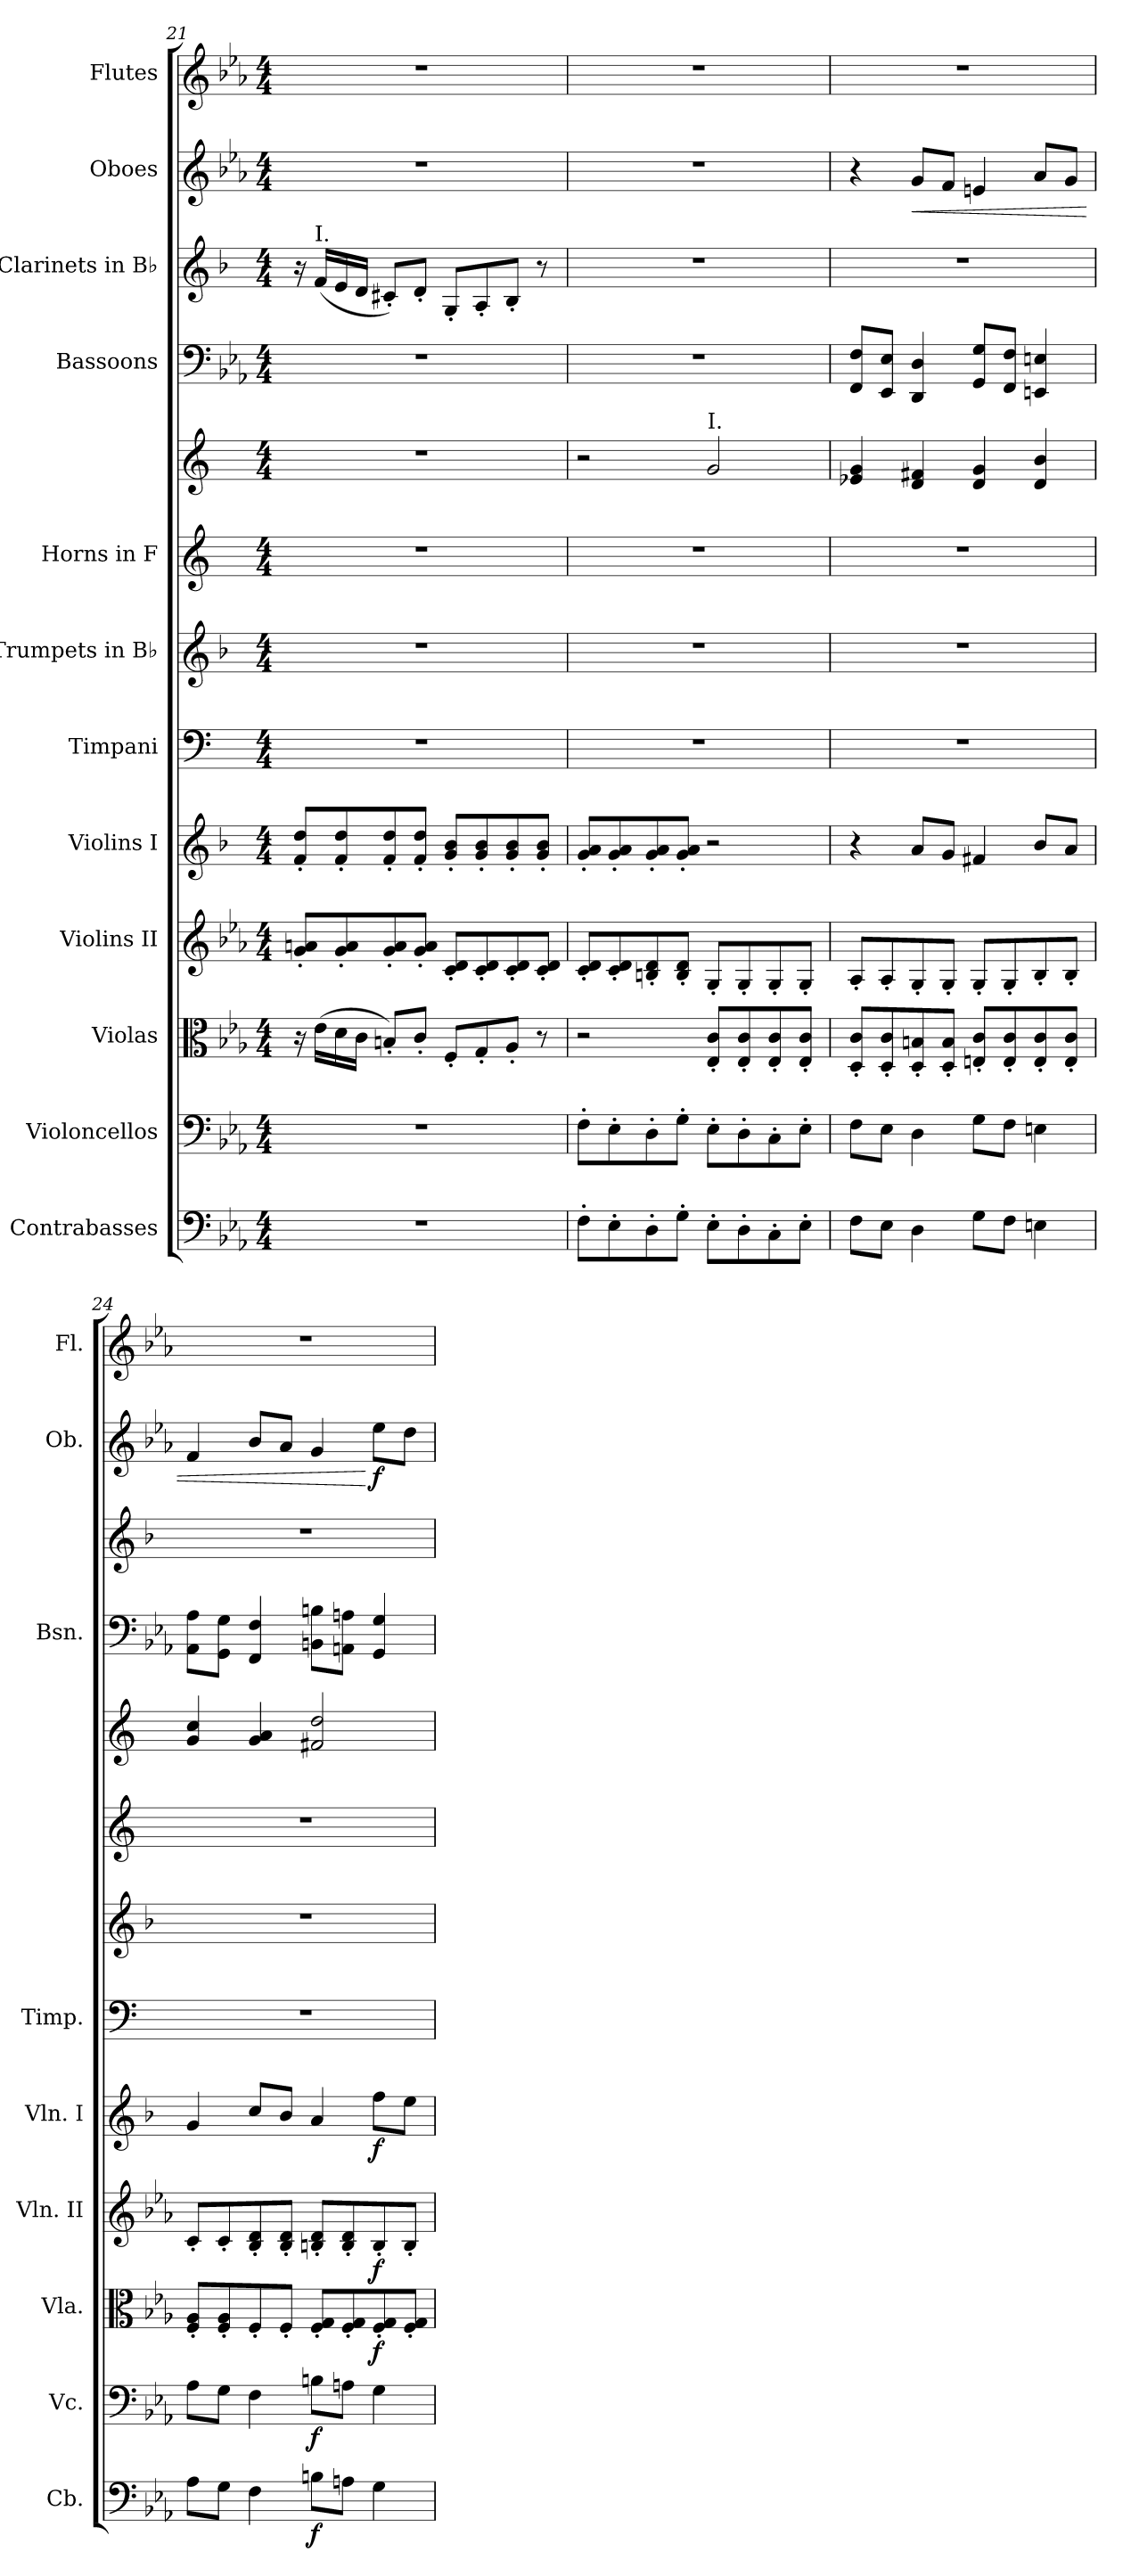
**kern	**dynam	**kern	**dynam	**kern	**dynam	**kern	**dynam	**kern	**dynam	**kern	**kern	**kern	**kern	**kern	**kern	**kern	**dynam	**kern
*part12	*part12	*part11	*part11	*part10	*part10	*part9	*part9	*part8	*part8	*part7	*part6	*part5	*part5	*part4	*part3	*part2	*part2	*part1
*staff13	*staff13	*staff12	*staff12	*staff11	*staff11	*staff10	*staff10	*staff9	*staff9	*staff8	*staff7	*staff6	*staff5	*staff4	*staff3	*staff2	*staff2	*staff1
*I"Contrabasses	*	*I"Violoncellos	*	*I"Violas	*	*I"Violins II	*	*I"Violins I	*	*I"Timpani	*I"Trumpets in B♭	*I"Horns in F	*	*I"Bassoons	*I"Clarinets in B♭	*I"Oboes	*	*I"Flutes
*I'Cb.	*	*I'Vc.	*	*I'Vla.	*	*I'Vln. II	*	*I'Vln. I	*	*I'Timp.	*	*	*	*I'Bsn.	*	*I'Ob.	*	*I'Fl.
!!LO:PB:g=z
*clefF4	*	*clefF4	*	*clefC3	*	*clefG2	*	*clefG2	*	*clefF4	*clefG2	*clefG2	*clefG2	*clefF4	*clefG2	*clefG2	*	*clefG2
*ITrd7c12	*	*	*	*	*	*	*	*ITrd1c2	*	*	*ITrd1c2	*ITrd4c7	*ITrd4c7	*	*ITrd1c2	*	*	*
*k[b-e-a-]	*	*k[b-e-a-]	*	*k[b-e-a-]	*	*k[b-e-a-]	*	*k[b-e-a-]	*	*k[]	*k[b-e-a-]	*k[b-]	*k[b-]	*k[b-e-a-]	*k[b-e-a-]	*k[b-e-a-]	*	*k[b-e-a-]
*M4/4	*	*M4/4	*	*M4/4	*	*M4/4	*	*M4/4	*	*M4/4	*M4/4	*M4/4	*M4/4	*M4/4	*M4/4	*M4/4	*	*M4/4
=21	=21	=21	=21	=21	=21	=21	=21	=21	=21	=21	=21	=21	=21	=21	=21	=21	=21	=21
1r	.	1r	.	16r	.	8g/' 8an/'L	.	8e-/' 8cc/'L	.	1r	1r	1r	1r	1r	16r	1r	.	1r
!	!	!	!	!	!	!	!	!	!	!	!	!	!	!	!LO:TX:a:t=I.	!	!	!
.	.	.	.	(16e-\LL	.	.	.	.	.	.	.	.	.	.	(16e-/LL	.	.	.
.	.	.	.	16d\	.	8g/' 8a/'	.	8e-/' 8cc/'	.	.	.	.	.	.	16d/	.	.	.
.	.	.	.	16c\JJ	.	.	.	.	.	.	.	.	.	.	16c/JJ	.	.	.
.	.	.	.	8Bn'/L)	.	8g/' 8a/'	.	8e-/' 8cc/'	.	.	.	.	.	.	8Bn'/L)	.	.	.
.	.	.	.	8c'/J	.	8g/' 8a/'J	.	8e-/' 8cc/'J	.	.	.	.	.	.	8c'/J	.	.	.
.	.	.	.	8F'/L	.	8c/' 8d/'L	.	8f/' 8a-/'L	.	.	.	.	.	.	8F'/L	.	.	.
.	.	.	.	8G'/	.	8c/' 8d/'	.	8f/' 8a-/'	.	.	.	.	.	.	8G'/	.	.	.
.	.	.	.	8A-'/J	.	8c/' 8d/'	.	8f/' 8a-/'	.	.	.	.	.	.	8A-'/J	.	.	.
.	.	.	.	8r	.	8c/' 8d/'J	.	8f/' 8a-/'J	.	.	.	.	.	.	8r	.	.	.
=22	=22	=22	=22	=22	=22	=22	=22	=22	=22	=22	=22	=22	=22	=22	=22	=22	=22	=22
8FF'\L	.	8F'\L	.	2r	.	8c/' 8d/'L	.	8f/' 8g/'L	.	1r	1r	1r	2r	1r	1r	1r	.	1r
8EE-'\	.	8E-'\	.	.	.	8c/' 8d/'	.	8f/' 8g/'	.	.	.	.	.	.	.	.	.	.
8DD'\	.	8D'\	.	.	.	8Bn/' 8d/'	.	8f/' 8g/'	.	.	.	.	.	.	.	.	.	.
8GG'\J	.	8G'\J	.	.	.	8B/' 8d/'J	.	8f/' 8g/'J	.	.	.	.	.	.	.	.	.	.
!	!	!	!	!	!	!	!	!	!	!	!	!	!LO:TX:a:t=I.	!	!	!	!	!
8EE-'\L	.	8E-'\L	.	8E-/' 8c/'L	.	8G'/L	.	2r	.	.	.	.	2c/	.	.	.	.	.
8DD'\	.	8D'\	.	8E-/' 8c/'	.	8G'/	.	.	.	.	.	.	.	.	.	.	.	.
8CC'\	.	8C'\	.	8E-/' 8c/'	.	8G'/	.	.	.	.	.	.	.	.	.	.	.	.
8EE-'\J	.	8E-'\J	.	8E-/' 8c/'J	.	8G'/J	.	.	.	.	.	.	.	.	.	.	.	.
!!LO:PB:g=z
=23	=23	=23	=23	=23	=23	=23	=23	=23	=23	=23	=23	=23	=23	=23	=23	=23	=23	=23
8FF\L	.	8F\L	.	8D/' 8c/'L	.	8A-'/L	.	4r	.	1r	1r	1r	4A-X/ 4c/	8FF/ 8F/L	1r	4r	.	1r
8EE-\J	.	8E-\J	.	8D/' 8c/'	.	8A-'/	.	.	.	.	.	.	.	8EE-/ 8E-/J	.	.	.	.
!	!	!	!	!	!	!	!	!	!	!	!	!	!	!	!	!	!LO:HP:b	!
4DD\	.	4D\	.	8D/' 8Bn/'	.	8G'/	.	8g/L	.	.	.	.	4G/ 4Bn/	4DD/ 4D/	.	8g/L	<	.
.	.	.	.	8D/' 8B/'J	.	8G'/J	.	8f/J	.	.	.	.	.	.	.	8f/J	.	.
8GG\L	.	8G\L	.	8En/' 8c/'L	.	8G'/L	.	4en/	.	.	.	.	4G/ 4c/	8GG/ 8G/L	.	4en/	.	.
8FF\J	.	8F\J	.	8E/' 8c/'	.	8G'/	.	.	.	.	.	.	.	8FF/ 8F/J	.	.	.	.
4EEn\	.	4En\	.	8E/' 8c/'	.	8B-'/	.	8a-/L	.	.	.	.	4G/ 4e/	4EEn/ 4En/	.	8a-/L	.	.
.	.	.	.	8E/' 8c/'J	.	8B-'/J	.	8g/J	.	.	.	.	.	.	.	8g/J	.	.
=24	=24	=24	=24	=24	=24	=24	=24	=24	=24	=24	=24	=24	=24	=24	=24	=24	=24	=24
8AA-\L	.	8A-\L	.	8F/' 8A-/'L	.	8c'/L	.	4f/	.	1r	1r	1r	4c/ 4f/	8AA-\ 8A-\L	1r	4f/	.	1r
8GG\J	.	8G\J	.	8F/' 8A-/'	.	8c'/	.	.	.	.	.	.	.	8GG\ 8G\J	.	.	.	.
4FF\	.	4F\	.	8F'/	.	8B-/' 8d/'	.	8b-/L	.	.	.	.	4c/ 4d/	4FF/ 4F/	.	8b-/L	.	.
.	.	.	.	8F'/J	.	8B-/' 8d/'J	.	8a-/J	.	.	.	.	.	.	.	8a-/J	.	.
!	!LO:DY:b	!	!LO:DY:b	!	!	!	!	!	!	!	!	!	!	!	!	!	!	!
8BBn\L	f	8Bn\L	f	8F/' 8G/'L	.	8Bn/' 8d/'L	.	4g/	.	.	.	.	2Bn/ 2g/	8BBn\ 8Bn\L	.	4g/	.	.
8AAn\J	.	8An\J	.	8F/' 8G/'	.	8B/' 8d/'	.	.	.	.	.	.	.	8AAn\ 8An\J	.	.	.	.
!	!	!	!	!	!LO:DY:b	!	!LO:DY:b	!	!LO:DY:b	!	!	!	!	!	!	!	!LO:DY:n=1:b	!
4GG\	.	4G\	.	8F/' 8G/'	f	8B'/	f	8ee-\L	f	.	.	.	.	4GG/ 4G/	.	8ee-\L	[ f	.
.	.	.	.	8F/' 8G/'J	.	8B'/J	.	8dd\J	.	.	.	.	.	.	.	8dd\J	.	.
=	=	=	=	=	=	=	=	=	=	=	=	=	=	=	=	=	=	=
*-	*-	*-	*-	*-	*-	*-	*-	*-	*-	*-	*-	*-	*-	*-	*-	*-	*-	*-
